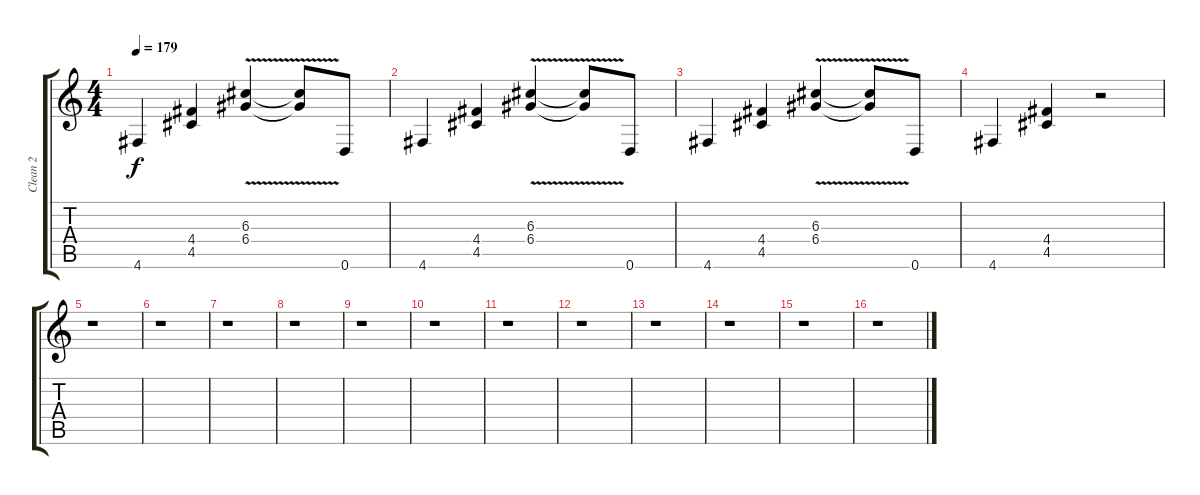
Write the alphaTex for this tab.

\track ("Clean 2" "Clean 2") {instrument acousticguitarnylon}
\staff {score tabs}
\tuning (E4 B3 G3 D3 A2 D2) {hide}
\ts (4 4)
\tempo 179
\clef g2
\ks c
4.6.4{dy f instrument acousticguitarsteel} (4.4 4.5).4 (6.3{v} 6.4{v}).4 (6.3{t} 6.4{t}).8 0.6.8 |
4.6.4 (4.4 4.5).4 (6.3{v} 6.4{v}).4 (6.3{t} 6.4{t}).8 0.6.8 |
4.6.4 (4.4 4.5).4 (6.3{v} 6.4{v}).4 (6.3{t} 6.4{t}).8 0.6.8 |
4.6.4 (4.4 4.5).4 r.2 |
r.1 |
r.1 |
r.1 |
r.1 |
r.1 |
r.1 |
r.1 |
r.1 |
r.1 |
r.1 |
r.1 |
r.1
